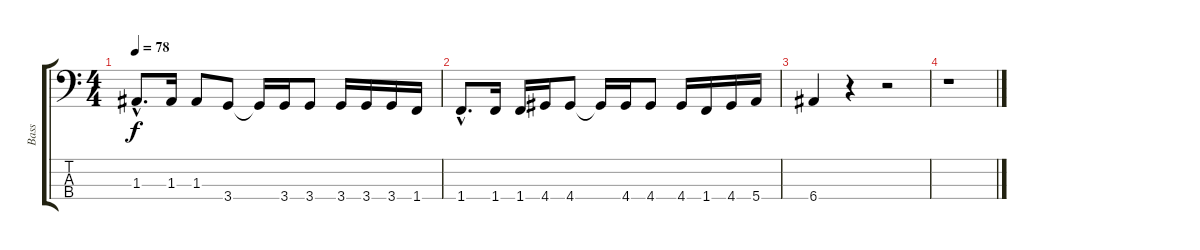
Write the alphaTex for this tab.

\track ("Bass" "Bass") {instrument electricbasspick}
\staff {score tabs}
\tuning (G2 D2 A1 E1) {hide}
\ts (4 4)
\tempo 78
\clef f4
\ks c
1.3{hac}.8{d dy f} 1.3.16 1.3.8 3.4.8 3.4{t}.16 3.4.16 3.4.8 3.4.16 3.4.16 3.4.16 1.4.16 |
1.4{hac}.8{d} 1.4.16 1.4.16 4.4.16 4.4.8 4.4{t}.16 4.4.16 4.4.8 4.4.16 1.4.16 4.4.16 5.4.16 |
6.4.4 r.4 r.2 |
r.1
